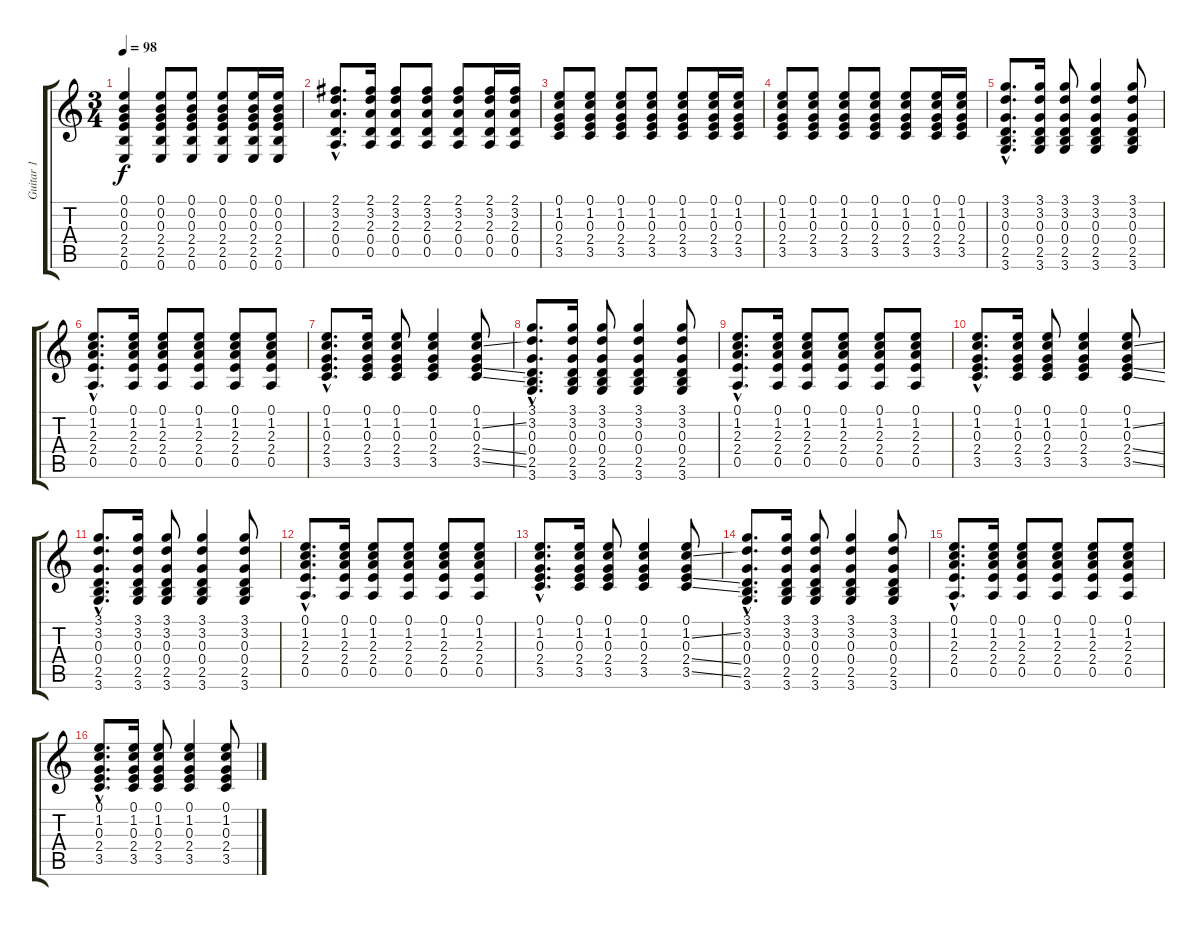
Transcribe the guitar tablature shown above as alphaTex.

\track ("Guitar 1" "Guitar 1") {instrument acousticguitarsteel}
\staff {score tabs}
\tuning (E4 B3 G3 D3 A2 E2) {hide}
\ts (3 4)
\tempo 98
\clef g2
\ks c
(0.1 0.2 0.3 2.4 2.5 0.6).4{dy f} (0.1 0.2 0.3 2.4 2.5 0.6).8 (0.1 0.2 0.3 2.4 2.5 0.6).8 (0.1 0.2 0.3 2.4 2.5 0.6).8 (0.1 0.2 0.3 2.4 2.5 0.6).16 (0.1 0.2 0.3 2.4 2.5 0.6).16 |
(2.1{hac} 3.2{hac} 2.3{hac} 0.4{hac} 0.5{hac}).8{d} (2.1 3.2 2.3 0.4 0.5).16 (2.1 3.2 2.3 0.4 0.5).8 (2.1 3.2 2.3 0.4 0.5).8 (2.1 3.2 2.3 0.4 0.5).8 (2.1 3.2 2.3 0.4 0.5).16 (2.1 3.2 2.3 0.4 0.5).16 |
(0.1 1.2 0.3 2.4 3.5).8 (0.1 1.2 0.3 2.4 3.5).8 (0.1 1.2 0.3 2.4 3.5).8 (0.1 1.2 0.3 2.4 3.5).8 (0.1 1.2 0.3 2.4 3.5).8 (0.1 1.2 0.3 2.4 3.5).16 (0.1 1.2 0.3 2.4 3.5).16 |
(0.1 1.2 0.3 2.4 3.5).8 (0.1 1.2 0.3 2.4 3.5).8 (0.1 1.2 0.3 2.4 3.5).8 (0.1 1.2 0.3 2.4 3.5).8 (0.1 1.2 0.3 2.4 3.5).8 (0.1 1.2 0.3 2.4 3.5).16 (0.1 1.2 0.3 2.4 3.5).16 |
(3.1{hac} 3.2{hac} 0.3{hac} 0.4{hac} 2.5{hac} 3.6{hac}).8{d} (3.1 3.2 0.3 0.4 2.5 3.6).16 (3.1 3.2 0.3 0.4 2.5 3.6).8 (3.1 3.2 0.3 0.4 2.5 3.6).4 (3.1 3.2 0.3 0.4 2.5 3.6).8 |
(0.1{hac} 1.2{hac} 2.3{hac} 2.4{hac} 0.5{hac}).8{d} (0.1 1.2 2.3 2.4 0.5).16 (0.1 1.2 2.3 2.4 0.5).8 (0.1 1.2 2.3 2.4 0.5).8 (0.1 1.2 2.3 2.4 0.5).8 (0.1 1.2 2.3 2.4 0.5).8 |
(0.1{hac} 1.2{hac} 0.3{hac} 2.4{hac} 3.5{hac}).8{d} (0.1 1.2 0.3 2.4 3.5).16 (0.1 1.2 0.3 2.4 3.5).8 (0.1 1.2 0.3 2.4 3.5).4 (0.1 1.2{ss} 0.3 2.4{ss} 3.5{ss}).8 |
(3.1{hac} 3.2{hac} 0.3{hac} 0.4{hac} 2.5{hac} 3.6{hac}).8{d} (3.1 3.2 0.3 0.4 2.5 3.6).16 (3.1 3.2 0.3 0.4 2.5 3.6).8 (3.1 3.2 0.3 0.4 2.5 3.6).4 (3.1 3.2 0.3 0.4 2.5 3.6).8 |
(0.1{hac} 1.2{hac} 2.3{hac} 2.4{hac} 0.5{hac}).8{d} (0.1 1.2 2.3 2.4 0.5).16 (0.1 1.2 2.3 2.4 0.5).8 (0.1 1.2 2.3 2.4 0.5).8 (0.1 1.2 2.3 2.4 0.5).8 (0.1 1.2 2.3 2.4 0.5).8 |
(0.1{hac} 1.2{hac} 0.3{hac} 2.4{hac} 3.5{hac}).8{d} (0.1 1.2 0.3 2.4 3.5).16 (0.1 1.2 0.3 2.4 3.5).8 (0.1 1.2 0.3 2.4 3.5).4 (0.1 1.2{ss} 0.3 2.4{ss} 3.5{ss}).8 |
(3.1{hac} 3.2{hac} 0.3{hac} 0.4{hac} 2.5{hac} 3.6{hac}).8{d} (3.1 3.2 0.3 0.4 2.5 3.6).16 (3.1 3.2 0.3 0.4 2.5 3.6).8 (3.1 3.2 0.3 0.4 2.5 3.6).4 (3.1 3.2 0.3 0.4 2.5 3.6).8 |
(0.1{hac} 1.2{hac} 2.3{hac} 2.4{hac} 0.5{hac}).8{d} (0.1 1.2 2.3 2.4 0.5).16 (0.1 1.2 2.3 2.4 0.5).8 (0.1 1.2 2.3 2.4 0.5).8 (0.1 1.2 2.3 2.4 0.5).8 (0.1 1.2 2.3 2.4 0.5).8 |
(0.1{hac} 1.2{hac} 0.3{hac} 2.4{hac} 3.5{hac}).8{d} (0.1 1.2 0.3 2.4 3.5).16 (0.1 1.2 0.3 2.4 3.5).8 (0.1 1.2 0.3 2.4 3.5).4 (0.1 1.2{ss} 0.3 2.4{ss} 3.5{ss}).8 |
(3.1{hac} 3.2{hac} 0.3{hac} 0.4{hac} 2.5{hac} 3.6{hac}).8{d} (3.1 3.2 0.3 0.4 2.5 3.6).16 (3.1 3.2 0.3 0.4 2.5 3.6).8 (3.1 3.2 0.3 0.4 2.5 3.6).4 (3.1 3.2 0.3 0.4 2.5 3.6).8 |
(0.1{hac} 1.2{hac} 2.3{hac} 2.4{hac} 0.5{hac}).8{d} (0.1 1.2 2.3 2.4 0.5).16 (0.1 1.2 2.3 2.4 0.5).8 (0.1 1.2 2.3 2.4 0.5).8 (0.1 1.2 2.3 2.4 0.5).8 (0.1 1.2 2.3 2.4 0.5).8 |
(0.1{hac} 1.2{hac} 0.3{hac} 2.4{hac} 3.5{hac}).8{d} (0.1 1.2 0.3 2.4 3.5).16 (0.1 1.2 0.3 2.4 3.5).8 (0.1 1.2 0.3 2.4 3.5).4 (0.1 1.2{ss} 0.3 2.4{ss} 3.5{ss}).8
